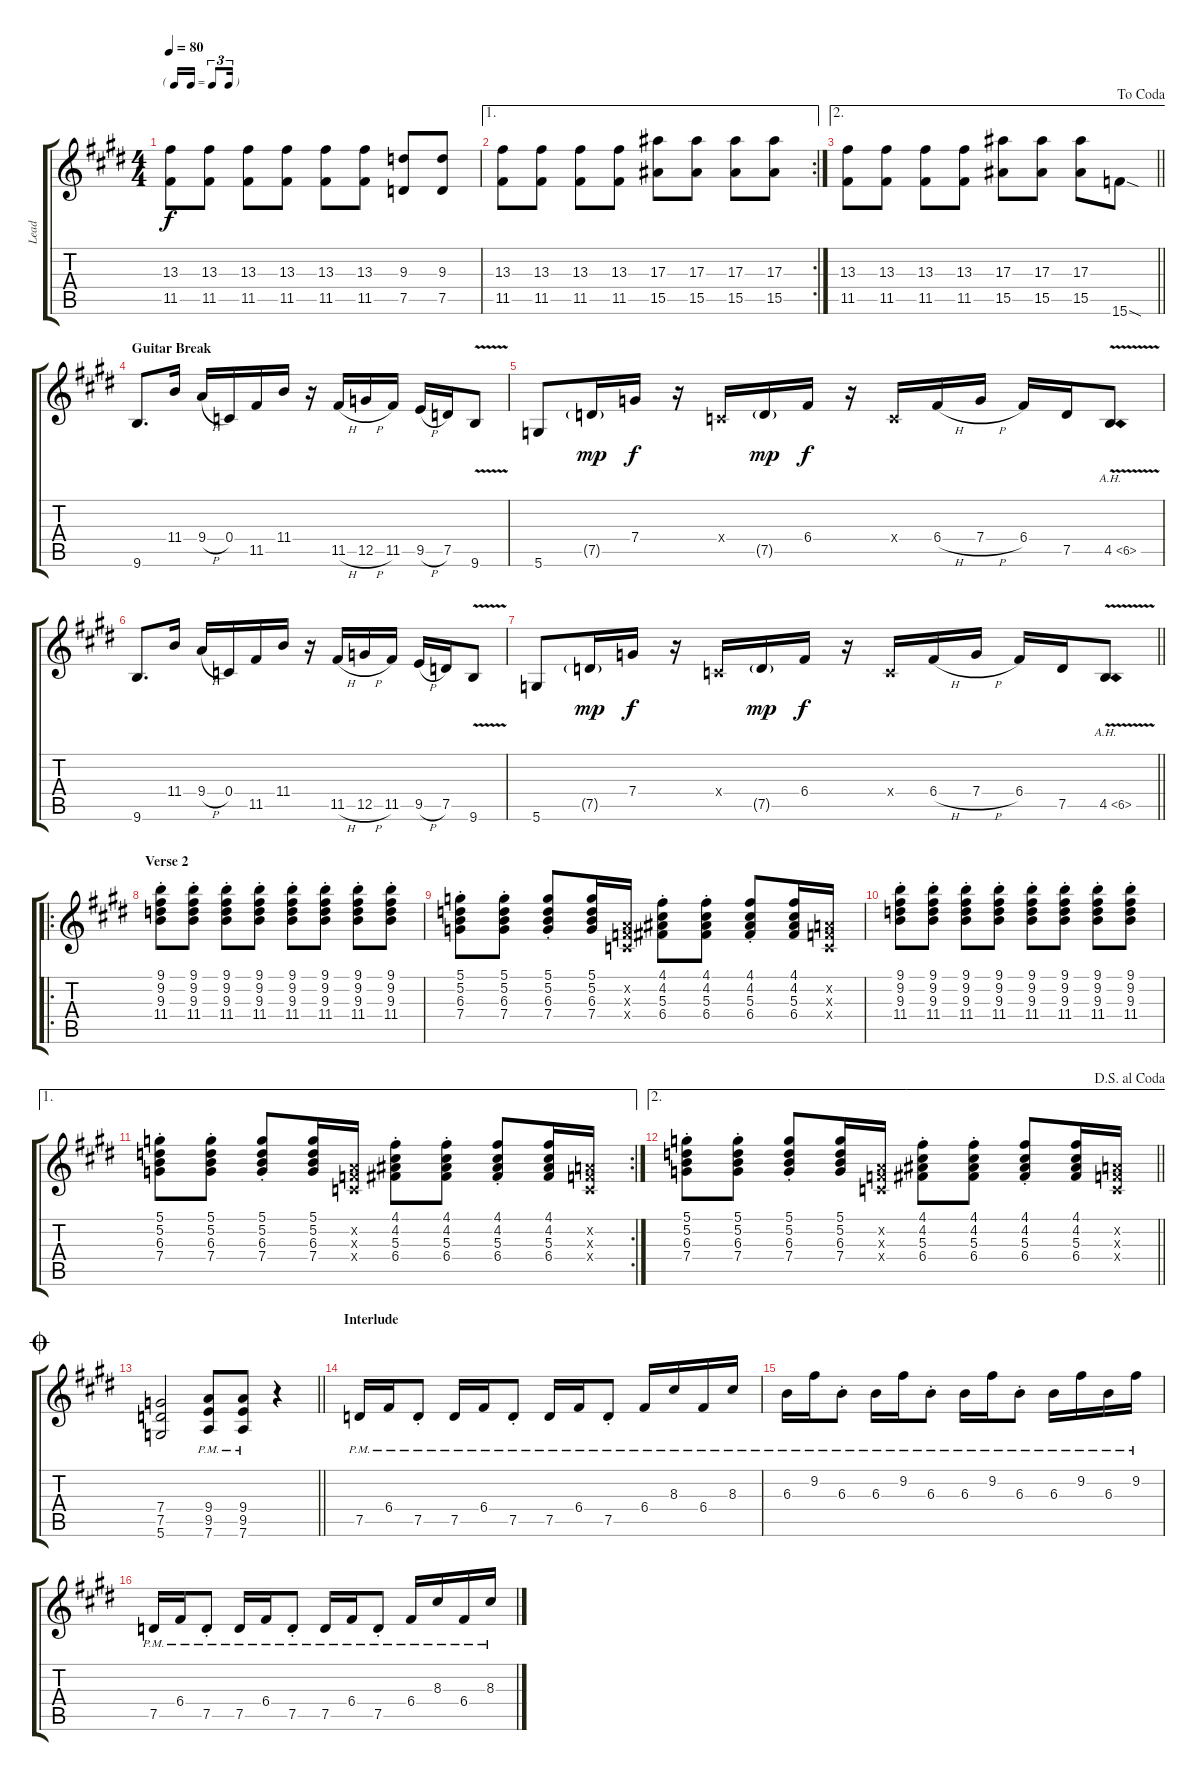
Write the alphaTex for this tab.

\track ("Lead" "Lead") {instrument distortionguitar}
\staff {score tabs}
\tuning (D4 A3 F3 C3 G2 D2) {hide}
\ts (4 4)
\tf triplet16th
\tempo 80
\clef g2
\ks e
(13.3 11.5).8{dy f} (13.3 11.5).8 (13.3 11.5).8 (13.3 11.5).8 (13.3 11.5).8 (13.3 11.5).8 (9.3 7.5).8 (9.3 7.5).8 |
\ae 1
\rc 2
(13.3 11.5).8 (13.3 11.5).8 (13.3 11.5).8 (13.3 11.5).8 (17.3 15.5).8 (17.3 15.5).8 (17.3 15.5).8 (17.3 15.5).8 |
\ae 2
\jump dacoda
\barLineRight lightlight
(13.3 11.5).8 (13.3 11.5).8 (13.3 11.5).8 (13.3 11.5).8 (17.3 15.5).8 (17.3 15.5).8 (17.3 15.5).8 15.6{sod}.8 |
\section ("" "Guitar Break")
9.6.8{d} 11.4.16 9.4{h}.16 0.4.16 11.5.16 11.4.16 r.16 11.5{h}.16 12.5{h}.16 11.5.16 9.5{h}.16 7.5.16 9.6{v}.8 |
5.6.8 7.5{g}.16{dy mp} 7.4.16{dy f} r.16 0.4{x}.16 7.5{g}.16{dy mp} 6.4.16{dy f} r.16 0.4{x}.16 6.4{h}.16 7.4{h}.16 6.4.16 7.5.16 4.5{ah 2 v}.8 |
9.6.8{d} 11.4.16 9.4{h}.16 0.4.16 11.5.16 11.4.16 r.16 11.5{h}.16 12.5{h}.16 11.5.16 9.5{h}.16 7.5.16 9.6{v}.8 |
\barLineRight lightlight
5.6.8 7.5{g}.16{dy mp} 7.4.16{dy f} r.16 0.4{x}.16 7.5{g}.16{dy mp} 6.4.16{dy f} r.16 0.4{x}.16 6.4{h}.16 7.4{h}.16 6.4.16 7.5.16 4.5{ah 2 v}.8 |
\ro
\section ("" "Verse 2")
(9.1{st} 9.2{st} 9.3{st} 11.4{st}).8 (9.1{st} 9.2{st} 9.3{st} 11.4{st}).8 (9.1{st} 9.2{st} 9.3{st} 11.4{st}).8 (9.1{st} 9.2{st} 9.3{st} 11.4{st}).8 (9.1{st} 9.2{st} 9.3{st} 11.4{st}).8 (9.1{st} 9.2{st} 9.3{st} 11.4{st}).8 (9.1{st} 9.2{st} 9.3{st} 11.4{st}).8 (9.1{st} 9.2{st} 9.3{st} 11.4{st}).8 |
(5.1{st} 5.2{st} 6.3{st} 7.4{st}).8 (5.1{st} 5.2{st} 6.3{st} 7.4{st}).8 (5.1{st} 5.2{st} 6.3{st} 7.4{st}).8 (5.1 5.2 6.3 7.4).16 (0.2{x} 0.3{x} 0.4{x}).16 (4.1{st} 4.2{st} 5.3{st} 6.4{st}).8 (4.1{st} 4.2{st} 5.3{st} 6.4{st}).8 (4.1{st} 4.2{st} 5.3{st} 6.4{st}).8 (4.1 4.2 5.3 6.4).16 (0.2{x} 0.3{x} 0.4{x}).16 |
(9.1{st} 9.2{st} 9.3{st} 11.4{st}).8 (9.1{st} 9.2{st} 9.3{st} 11.4{st}).8 (9.1{st} 9.2{st} 9.3{st} 11.4{st}).8 (9.1{st} 9.2{st} 9.3{st} 11.4{st}).8 (9.1{st} 9.2{st} 9.3{st} 11.4{st}).8 (9.1{st} 9.2{st} 9.3{st} 11.4{st}).8 (9.1{st} 9.2{st} 9.3{st} 11.4{st}).8 (9.1{st} 9.2{st} 9.3{st} 11.4{st}).8 |
\ae 1
\rc 2
(5.1{st} 5.2{st} 6.3{st} 7.4{st}).8 (5.1{st} 5.2{st} 6.3{st} 7.4{st}).8 (5.1{st} 5.2{st} 6.3{st} 7.4{st}).8 (5.1 5.2 6.3 7.4).16 (0.2{x} 0.3{x} 0.4{x}).16 (4.1{st} 4.2{st} 5.3{st} 6.4{st}).8 (4.1{st} 4.2{st} 5.3{st} 6.4{st}).8 (4.1{st} 4.2{st} 5.3{st} 6.4{st}).8 (4.1 4.2 5.3 6.4).16 (0.2{x} 0.3{x} 0.4{x}).16 |
\ae 2
\jump dalsegnoalcoda
\barLineRight lightlight
(5.1{st} 5.2{st} 6.3{st} 7.4{st}).8 (5.1{st} 5.2{st} 6.3{st} 7.4{st}).8 (5.1{st} 5.2{st} 6.3{st} 7.4{st}).8 (5.1 5.2 6.3 7.4).16 (0.2{x} 0.3{x} 0.4{x}).16 (4.1{st} 4.2{st} 5.3{st} 6.4{st}).8 (4.1{st} 4.2{st} 5.3{st} 6.4{st}).8 (4.1{st} 4.2{st} 5.3{st} 6.4{st}).8 (4.1 4.2 5.3 6.4).16 (0.2{x} 0.3{x} 0.4{x}).16 |
\jump coda
\barLineRight lightlight
(7.4 7.5 5.6).2 (9.4{pm} 9.5{pm} 7.6{pm}).8 (9.4{pm} 9.5{pm} 7.6{pm}).8 r.4 |
\section ("" "Interlude")
7.5{pm}.16 6.4{pm}.16 7.5{pm st}.8 7.5{pm}.16 6.4{pm}.16 7.5{pm st}.8 7.5{pm}.16 6.4{pm}.16 7.5{pm st}.8 6.4{pm}.16 8.3{pm}.16 6.4{pm}.16 8.3{pm}.16 |
6.3{pm}.16 9.2{pm}.16 6.3{pm st}.8 6.3{pm}.16 9.2{pm}.16 6.3{pm st}.8 6.3{pm}.16 9.2{pm}.16 6.3{pm st}.8 6.3{pm}.16 9.2{pm}.16 6.3{pm}.16 9.2{pm}.16 |
7.5{pm}.16 6.4{pm}.16 7.5{pm st}.8 7.5{pm}.16 6.4{pm}.16 7.5{pm st}.8 7.5{pm}.16 6.4{pm}.16 7.5{pm st}.8 6.4{pm}.16 8.3{pm}.16 6.4{pm}.16 8.3{pm}.16
